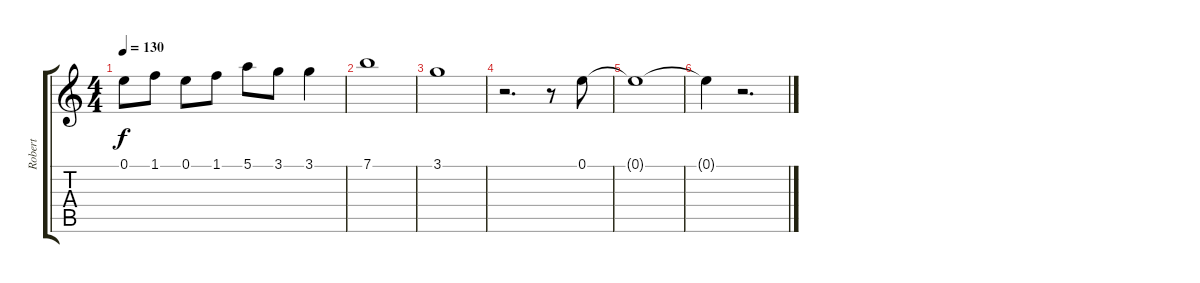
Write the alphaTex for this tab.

\track ("Robert" "Robert") {instrument electricguitarclean}
\staff {score tabs}
\tuning (E4 B3 G3 D3 A2 E2) {hide}
\ts (4 4)
\tempo 130
\clef g2
\ks c
0.1.8{dy f} 1.1.8 0.1.8 1.1.8 5.1.8 3.1.8 3.1.4 |
7.1.1 |
3.1.1 |
r.2{d} r.8 0.1.8 |
0.1{t}.1 |
0.1{t}.4 r.2{d}
